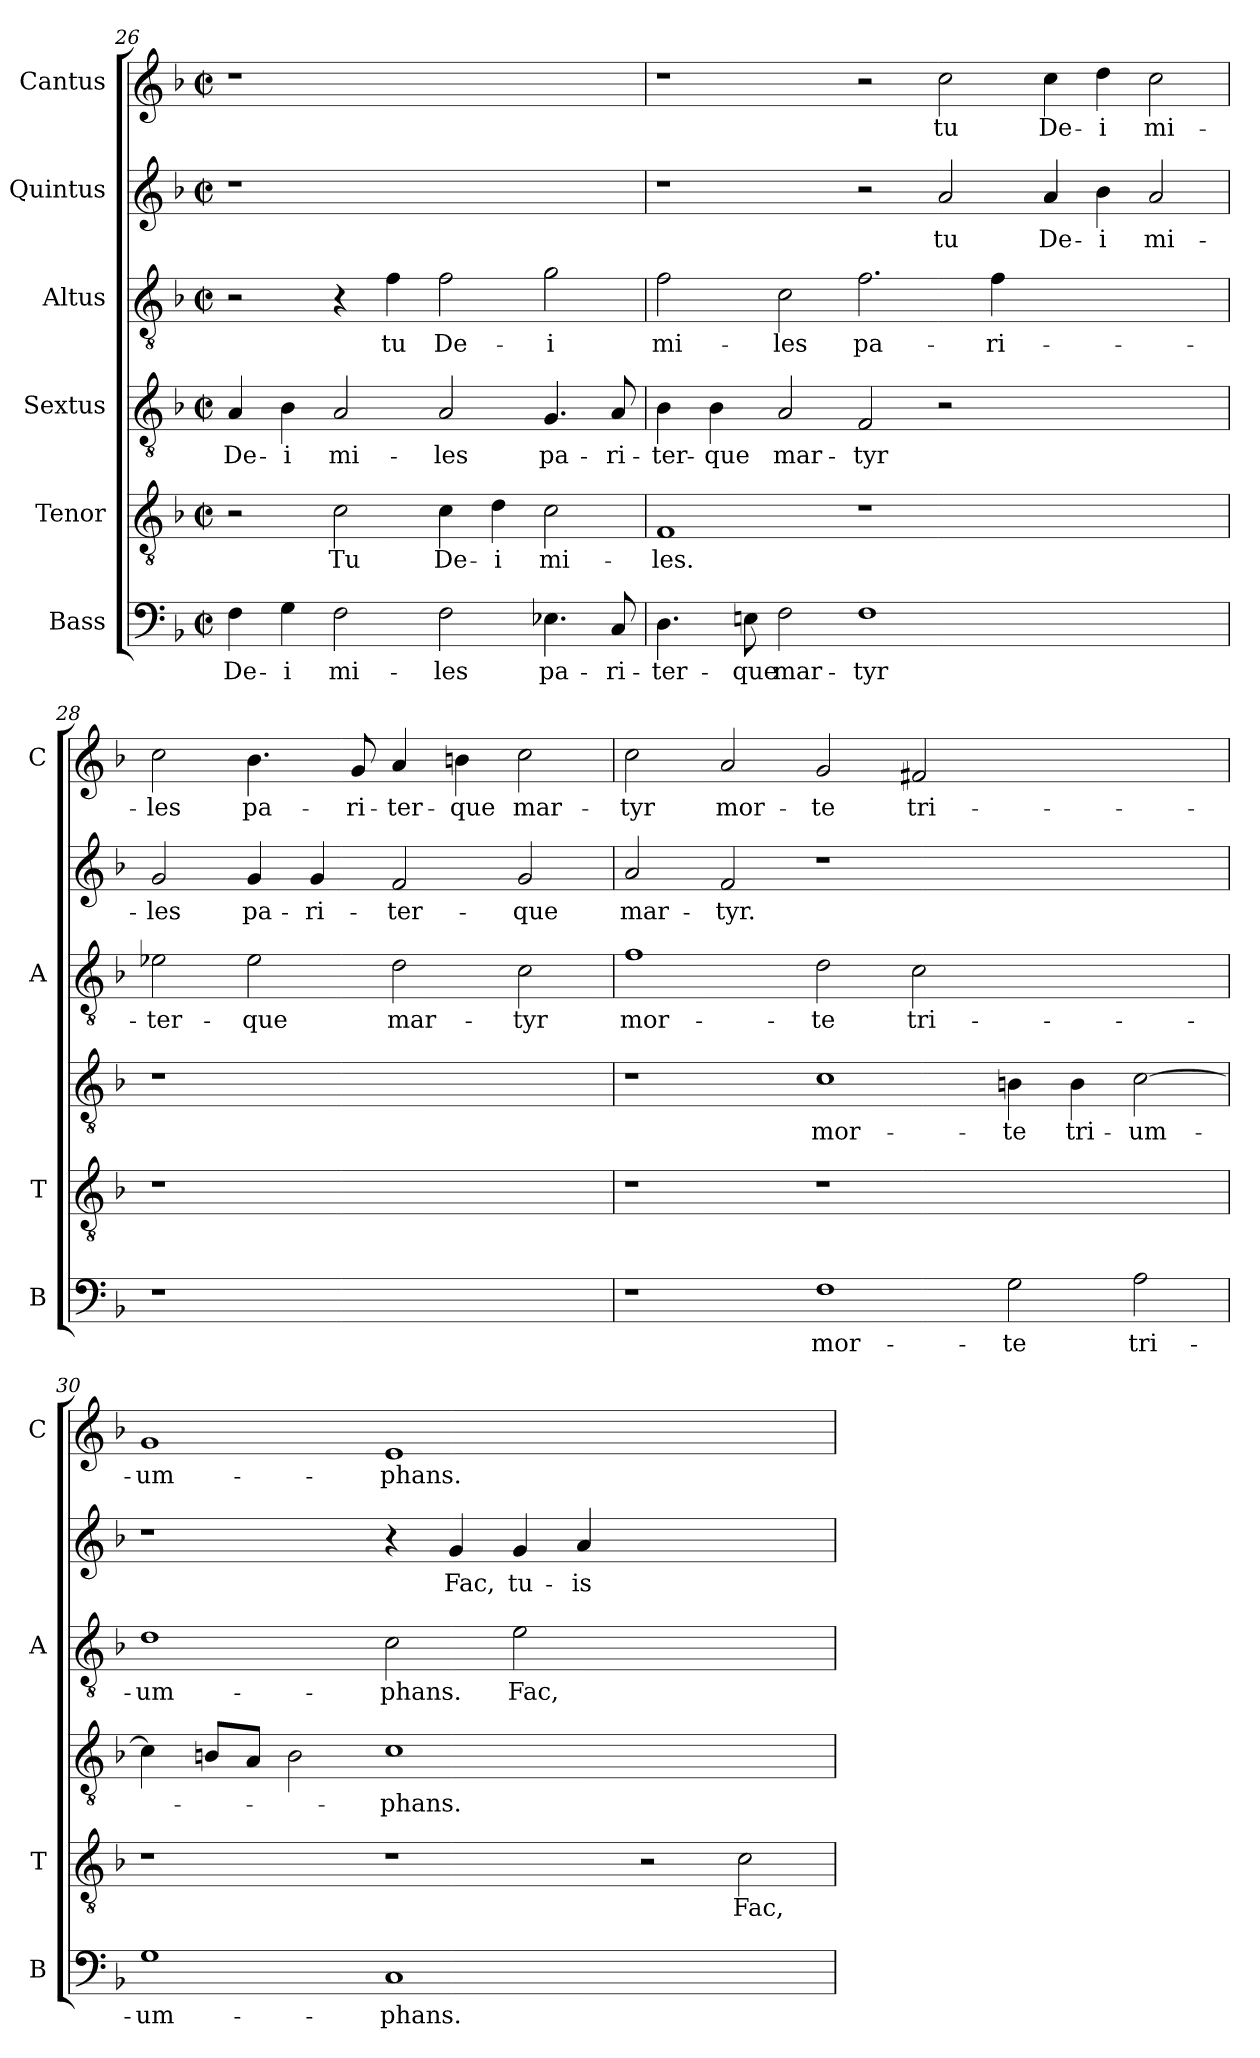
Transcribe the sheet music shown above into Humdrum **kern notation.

**kern	**text	**kern	**text	**kern	**text	**kern	**text	**kern	**text	**kern	**text
*part6	*part6	*part5	*part5	*part4	*part4	*part3	*part3	*part2	*part2	*part1	*part1
*staff6	*staff6	*staff5	*staff5	*staff4	*staff4	*staff3	*staff3	*staff2	*staff2	*staff1	*staff1
*I"Bass	*	*I"Tenor	*	*I"Sextus	*	*I"Altus	*	*I"Quintus	*	*I"Cantus	*
*I'B	*	*I'T	*	*	*	*I'A	*	*	*	*I'C	*
*clefF4	*	*clefGv2	*	*clefGv2	*	*clefGv2	*	*clefG2	*	*clefG2	*
*k[b-]	*	*k[b-]	*	*k[b-]	*	*k[b-]	*	*k[b-]	*	*k[b-]	*
*F:	*	*F:	*	*F:	*	*F:	*	*F:	*	*F:	*
*M2/2	*	*M2/2	*	*M2/2	*	*M2/2	*	*M2/2	*	*M2/2	*
*met(c|)	*	*met(c|)	*	*met(c|)	*	*met(c|)	*	*met(c|)	*	*met(c|)	*
=26	=26	=26	=26	=26	=26	=26	=26	=26	=26	=26	=26
4F\	De-	2r	.	4A/	De-	2r	.	1r	.	1r	.
4G\	-i	.	.	4B-\	-i	.	.	.	.	.	.
2F\	mi-	2c\	Tu	2A/	mi-	4r	.	.	.	.	.
.	.	.	.	.	.	4f\	tu	.	.	.	.
2F\	-les	4c\	De-	2A/	-les	2f\	De-	1ryy	.	1ryy	.
.	.	4d\	-i	.	.	.	.	.	.	.	.
4.E-X\	pa-	2c\	mi-	4.G/	pa-	2g\	-i	.	.	.	.
8C/	-ri-	.	.	8A/	-ri-	.	.	.	.	.	.
=27	=27	=27	=27	=27	=27	=27	=27	=27	=27	=27	=27
4.D\	-ter-	1F	-les.	4B-\	-ter-	2f\	mi-	1r	.	1r	.
.	.	.	.	4B-\	-que	.	.	.	.	.	.
8En\	-que	.	.	.	.	.	.	.	.	.	.
2F\	mar-	.	.	2A/	mar-	2c\	-les	.	.	.	.
1F	-tyr	1r	.	2F/	-tyr	2.f\	pa-	2r	.	2r	.
.	.	.	.	2r	.	.	.	2a/	tu	2cc\	tu
.	.	.	.	.	.	4f\	-ri-	.	.	.	.
1ryy	.	1ryy	.	1ryy	.	1ryy	.	4a/	De-	4cc\	De-
.	.	.	.	.	.	.	.	4b-\	-i	4dd\	-i
.	.	.	.	.	.	.	.	2a/	mi-	2cc\	mi-
!!LO:LB:g=z
=28	=28	=28	=28	=28	=28	=28	=28	=28	=28	=28	=28
1r	.	1r	.	1r	.	2e-X\	-ter-	2g/	-les	2cc\	-les
.	.	.	.	.	.	2e-\	-que	4g/	pa-	4.b-\	pa-
.	.	.	.	.	.	.	.	4g/	-ri-	.	.
.	.	.	.	.	.	.	.	.	.	8g/	-ri-
1ryy	.	1ryy	.	1ryy	.	2d\	mar-	2f/	-ter-	4a/	-ter-
.	.	.	.	.	.	.	.	.	.	4bn\	-que
.	.	.	.	.	.	2c\	-tyr	2g/	-que	2cc\	mar-
=29	=29	=29	=29	=29	=29	=29	=29	=29	=29	=29	=29
1r	.	1r	.	1r	.	1f	mor-	2a/	mar-	2cc\	-tyr
.	.	.	.	.	.	.	.	2f/	-tyr.	2a/	mor-
1F	mor-	1r	.	1c	mor-	2d\	-te	1r	.	2g/	-te
.	.	.	.	.	.	2c\	tri-	.	.	2f#X/	tri-
2G\	-te	1ryy	.	4Bn\	-te	1ryy	.	1ryy	.	1ryy	.
.	.	.	.	4B\	tri-	.	.	.	.	.	.
2A\	tri-	.	.	[2c\	-um-	.	.	.	.	.	.
=30	=30	=30	=30	=30	=30	=30	=30	=30	=30	=30	=30
1G	-um-	1r	.	4c\]	.	1d	-um-	1r	.	1g	-um-
.	.	.	.	8Bn/L	.	.	.	.	.	.	.
.	.	.	.	8A/J	.	.	.	.	.	.	.
.	.	.	.	2B\	.	.	.	.	.	.	.
1C	-phans.	1r	.	1c	-phans.	2c\	-phans.	4r	.	1e	-phans.
.	.	.	.	.	.	.	.	4g/	Fac,	.	.
.	.	.	.	.	.	2e\	Fac,	4g/	tu-	.	.
.	.	.	.	.	.	.	.	4a/	-is	.	.
1ryy	.	2r	.	1ryy	.	1ryy	.	1ryy	.	1ryy	.
.	.	2c\	Fac,	.	.	.	.	.	.	.	.
=	=	=	=	=	=	=	=	=	=	=	=
*-	*-	*-	*-	*-	*-	*-	*-	*-	*-	*-	*-
